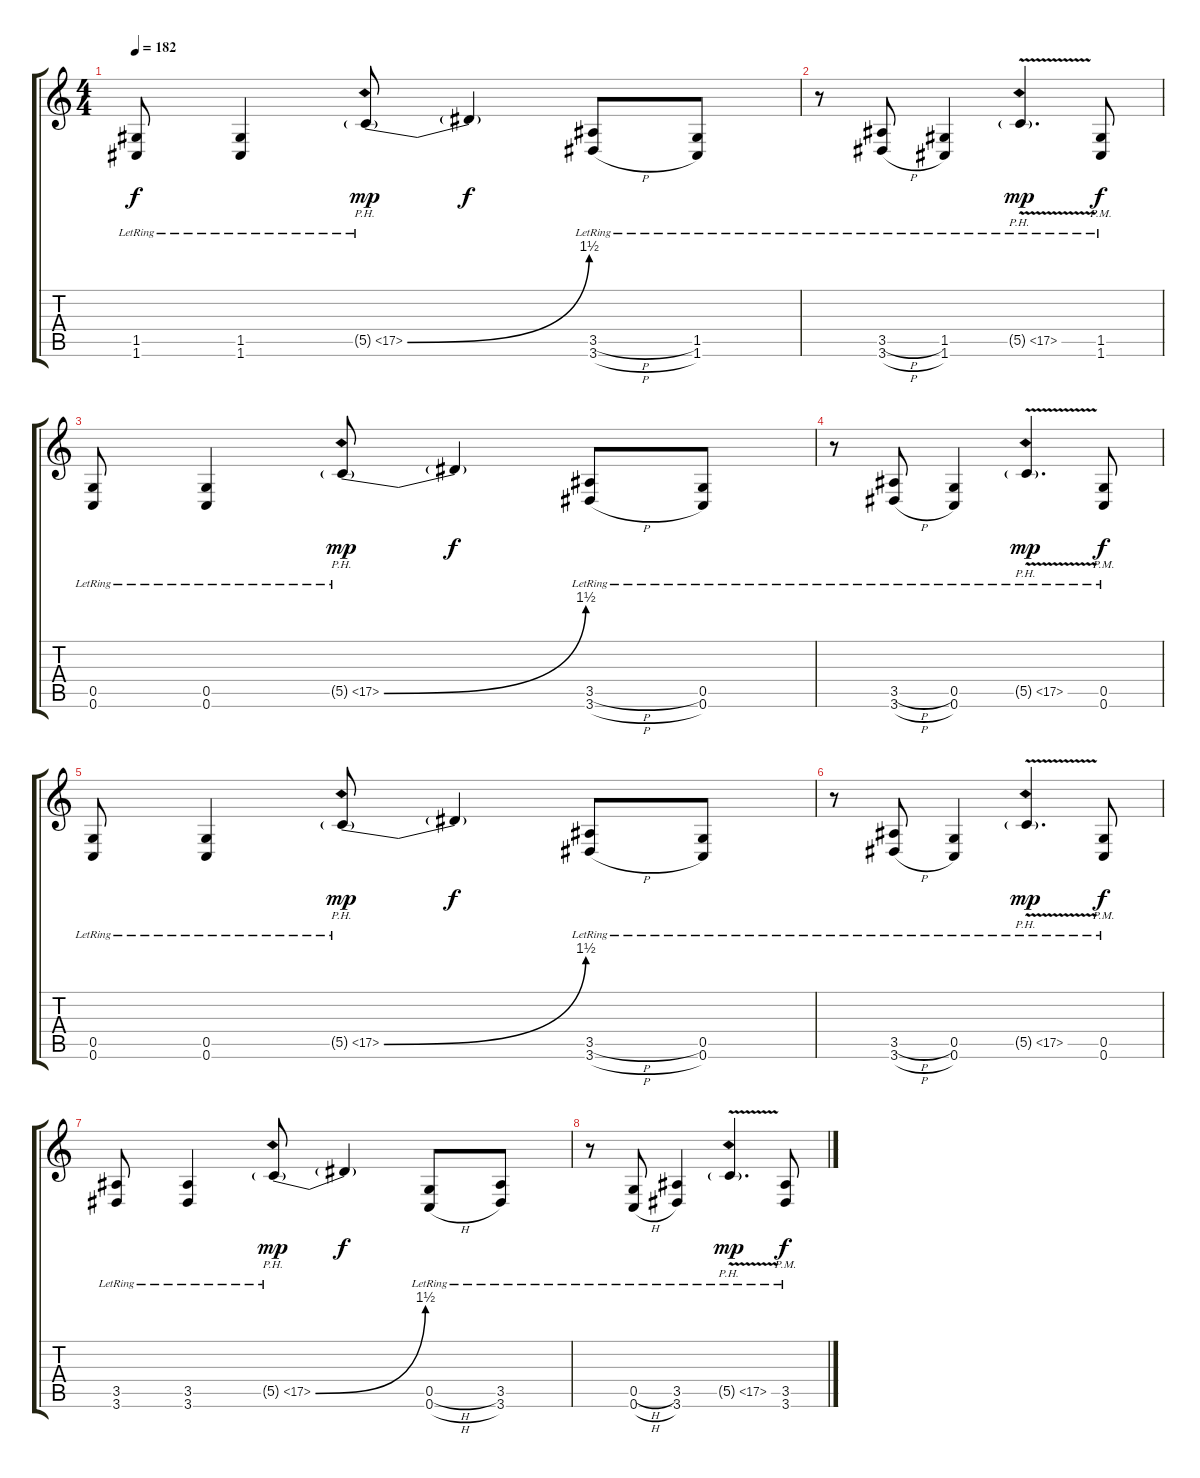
\track "" {instrument distortionguitar}
\staff {score tabs}
\tuning (D4 A3 F3 C3 G2 C2) {hide}
\ts (4 4)
\tempo 182
\clef g2
\ks c
(1.5{lr} 1.6{lr}).8{dy f} (1.5{lr} 1.6{lr}).4 5.5{be (bend 0 0 60 6) ph 12 g lr}.8{dy mp} 5.5{t}.4{dy f} (3.5{h lr} 3.6{h lr}).8 (1.5{lr} 1.6{lr}).8 |
r.8 (3.5{h lr} 3.6{h lr}).8 (1.5{lr} 1.6{lr}).4 5.5{ph 12 v g lr}.4{d dy mp} (1.5{pm lr} 1.6{pm lr}).8{dy f} |
(0.5{lr} 0.6{lr}).8{balance 16} (0.5{lr} 0.6{lr}).4 5.5{be (bend 0 0 60 6) ph 12 g lr}.8{dy mp} 5.5{t}.4{dy f} (3.5{h lr} 3.6{h lr}).8 (0.5{lr} 0.6{lr}).8 |
r.8 (3.5{h lr} 3.6{h lr}).8 (0.5{lr} 0.6{lr}).4 5.5{ph 12 v g lr}.4{d dy mp} (0.5{pm lr} 0.6{pm lr}).8{dy f} |
(0.5{lr} 0.6{lr}).8{volume 8} (0.5{lr} 0.6{lr}).4 5.5{be (bend 0 0 60 6) ph 12 g lr}.8{dy mp} 5.5{t}.4{dy f} (3.5{h lr} 3.6{h lr}).8 (0.5{lr} 0.6{lr}).8 |
r.8 (3.5{h lr} 3.6{h lr}).8 (0.5{lr} 0.6{lr}).4 5.5{ph 12 v g lr}.4{d dy mp} (0.5{pm lr} 0.6{pm lr}).8{dy f} |
(3.5{lr} 3.6{lr}).8 (3.5{lr} 3.6{lr}).4 5.5{be (bend 0 0 60 6) ph 12 g lr}.8{dy mp} 5.5{t}.4{dy f} (0.5{h lr} 0.6{h lr}).8 (3.5{lr} 3.6{lr}).8 |
r.8{volume 0} (0.5{h lr} 0.6{h lr}).8 (3.5{lr} 3.6{lr}).4 5.5{ph 12 v g lr}.4{d dy mp} (3.5{pm lr} 3.6{pm lr}).8{dy f}
